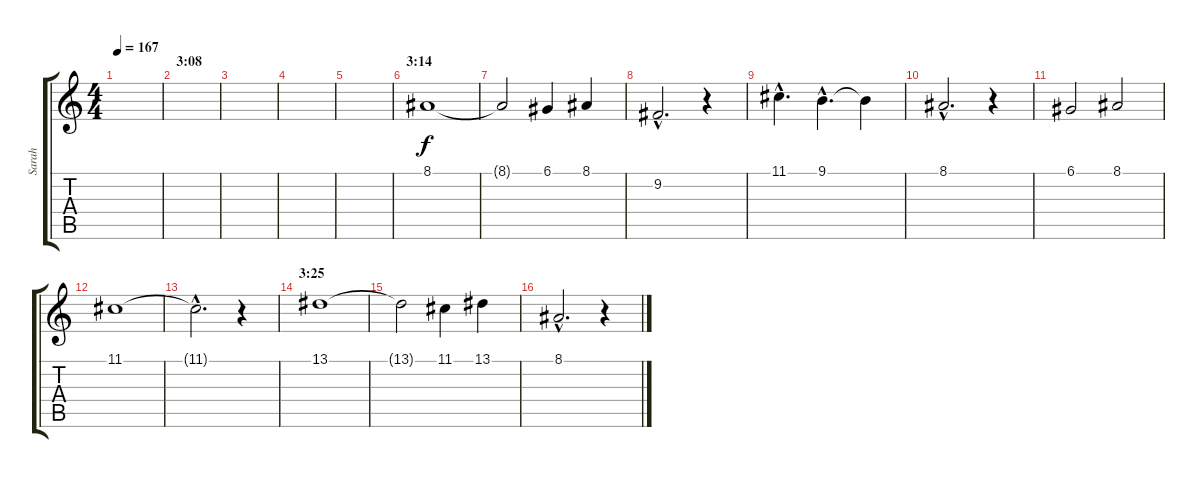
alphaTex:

\track ("Sarah" "Sarah") {instrument choiraahs}
\staff {score tabs}
\tuning (D4 A3 F3 C3 G2 D2) {hide}
\ts (4 4)
\tempo 167
\clef g2
\ks c
|
\section ("" "3:08")
|
|
|
|
\section ("" "3:14")
8.1.1 |
8.1{t}.2 6.1.4 8.1.4 |
9.2{hac}.2{d} r.4 |
11.1{hac}.4{d} 9.1{hac}.4{d} 9.1{t}.4 |
8.1{hac}.2{d} r.4 |
6.1.2 8.1.2 |
11.1.1 |
11.1{hac t}.2{d} r.4 |
\section ("" "3:25")
13.1.1 |
13.1{t}.2 11.1.4 13.1.4 |
8.1{hac}.2{d} r.4
